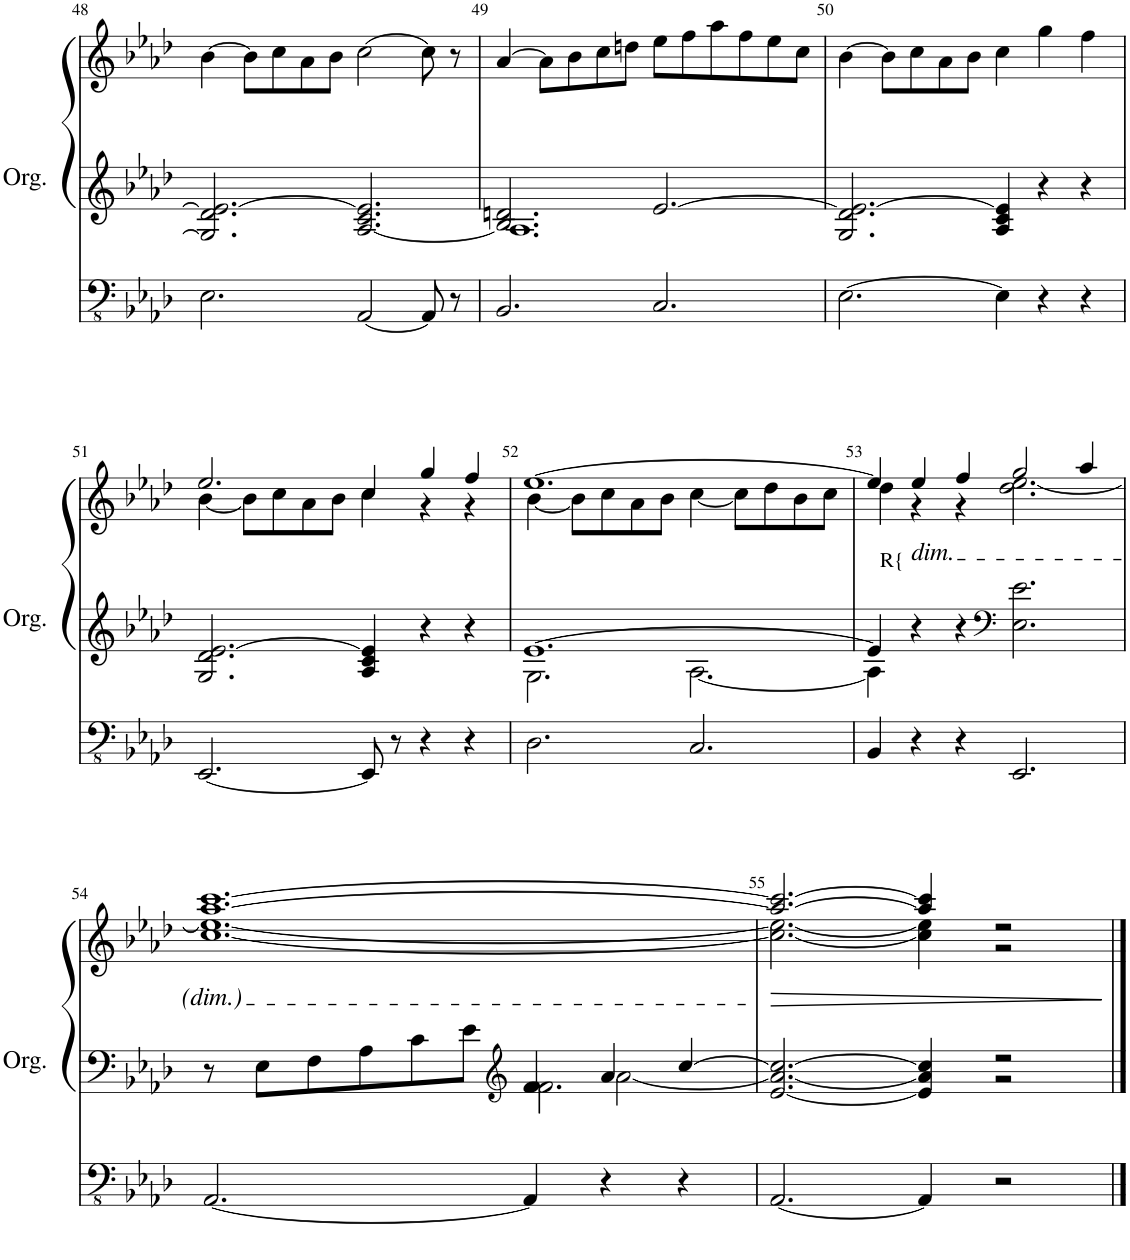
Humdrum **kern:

**kern	**kern	**kern	**dynam
*part1	*part1	*part1	*part1
*staff3	*staff2	*staff1	*staff1/2/3
*I"Orgue à tuyaux	*	*	*
*I'Org.	*	*	*
!!LO:PB:g=z
*clefFv4	*clefG2	*clefG2	*
*k[b-e-a-d-]	*k[b-e-a-d-]	*k[b-e-a-d-]	*
*M6/4	*M6/4	*M6/4	*
=48	=48	=48	=48
2.EE-\	2.G/] 2.d-/ 2.e-/_	[4b-\	.
.	.	8b-\L]	.
.	.	8cc\	.
.	.	8a-\	.
.	.	8b-\J	.
[2AAA-/	[<2.A-/ 2.c/ 2.e-/]	[2cc\	.
8AAA-/]	.	8cc\]	.
8r	.	8r	.
=49	=49	=49	=49
*	*^	*	*
2.BBB-/	2.B-/ 2.dn/	1.A-]	[4a-/	.
.	.	.	8a-\L]	.
.	.	.	8b-\	.
.	.	.	8cc\	.
.	.	.	8ddn\J	.
2.CC/	[2.e-/	.	8ee-\L	.
.	.	.	8ff\	.
.	.	.	8aa-\	.
.	.	.	8ff\	.
.	.	.	8ee-\	.
.	.	.	8cc\J	.
*	*v	*v	*	*
=50	=50	=50	=50
[2.EE-\	2.G/ 2.d-/ 2.e-/_	[4b-\	.
.	.	8b-\L]	.
.	.	8cc\	.
.	.	8a-\	.
.	.	8b-\J	.
4EE-\]	4A-/ 4c/ 4e-/]	4cc\	.
4r	4r	4gg\	.
4r	4r	4ff\	.
!!LO:LB:g=z
=51	=51	=51	=51
*	*	*^	*
[2.EEE-/	2.G/ 2.d-/ [2.e-/	2.ee-/	[4b-\	.
.	.	.	8b-\L]	.
.	.	.	8cc\	.
.	.	.	8a-\	.
.	.	.	8b-\J	.
8EEE-/]	4A-/ 4c/ 4e-/]	4cc/	4cc\	.
8r	.	.	.	.
4r	4r	4gg/	4r	.
4r	4r	4ff/	4r	.
=52	=52	=52	=52	=52
*	*^	*	*	*
2.DD-\	[1.e-	2.G\	[1.ee-	[4b-\	.
.	.	.	.	8b-\L]	.
.	.	.	.	8cc\	.
.	.	.	.	8a-\	.
.	.	.	.	8b-\J	.
2.CC/	.	[2.A-\	.	[4cc\	.
.	.	.	.	8cc\L]	.
.	.	.	.	8dd-\	.
.	.	.	.	8b-\	.
.	.	.	.	8cc\J	.
=53	=53	=53	=53	=53	=53
4BBB-/	4e-/]	4A-\]	4ee-/]	4dd-\	.
!	!	!	!LO:TX:b:t=R{	!	!
!	!	!	!LO:TX:b:i:t=dim.	!	!
4r	4r	1ryy	4ee-/	4r	.
4r	4r	.	4ff/	4r	.
*	*clefF4	*	*	*	*
2.EEE-/	2.E-\ 2.e-\	.	2gg/	2.dd-\ [2.ee-\	.
.	.	4ryy	4aa-/	.	.
!!LO:LB:g=z	!!
=54	=54	=54	=54	=54	=54
*	*	*^	*	*	*
[2.AAA-/	8r	2.ryy	2.ryy	[1.aa- [1.ccc	[1.cc 1.ee-_	.
.	8E-\L	.	.	.	.	.
.	8F\	.	.	.	.	.
.	8A-\	.	.	.	.	.
.	8c\	.	.	.	.	.
.	8e-\J	.	.	.	.	.
*	*clefG2	*	*	*	*	*
4AAA-/]	4f/	4f\	2.f\	.	.	.
4r	4a-/	[2a-\	.	.	.	.
4r	[4cc/	.	.	.	.	.
*	*	*v	*v	*	*	*
=55	=55	=55	=55	=55	=55
!	!	!	!	!	!LO:HP:b
[2.AAA-/	[2.e-/ 2.a-/_ 2.cc/_	1ryy	2.aa-/_ 2.ccc/_	2.cc\_ 2.ee-\_	>
4AAA-/]	4e-/] 4a-/] 4cc/]	.	4aa-/] 4ccc/]	4cc\] 4ee-\]	.
2r	2r	2r	2r	2r	.
*	*v	*v	*	*	*
*	*	*v	*v	*
.	.	.	]
==	==	==	==
*-	*-	*-	*-
